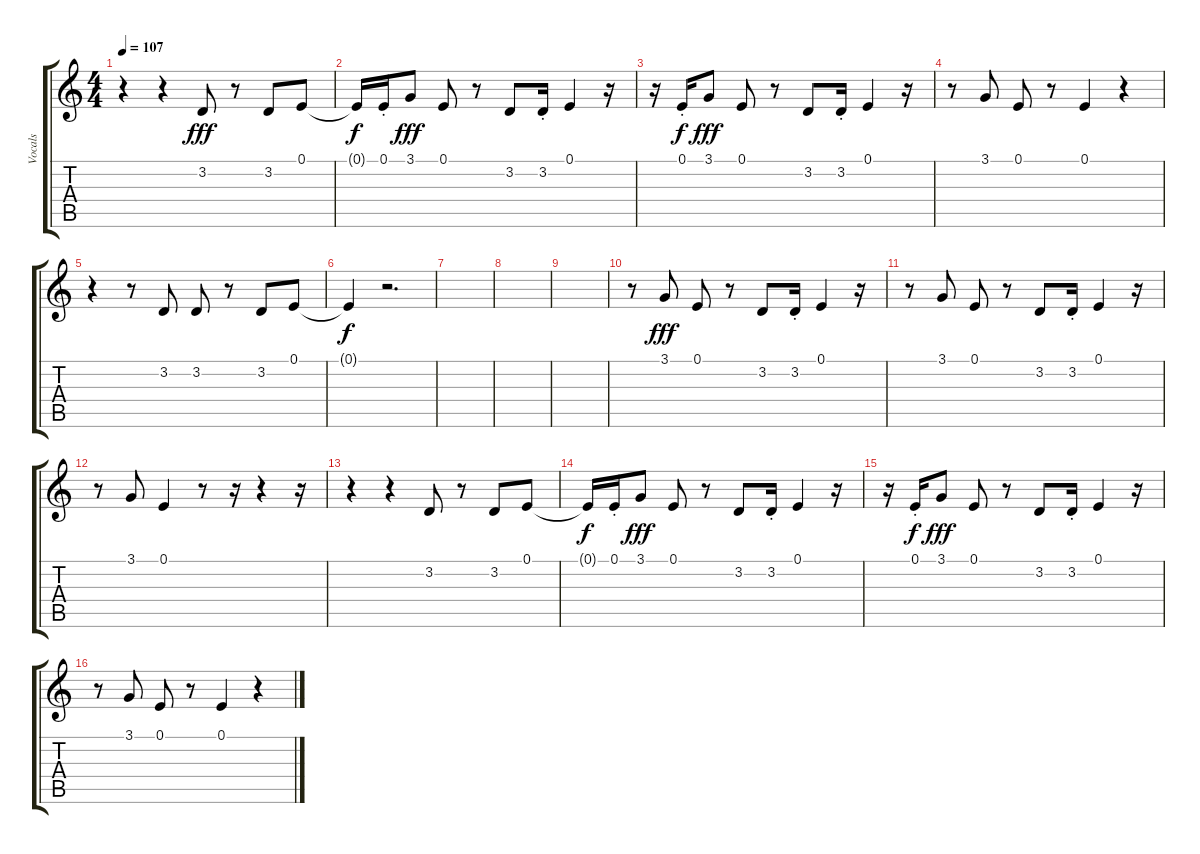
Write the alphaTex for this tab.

\track ("Vocals" "Vocals") {instrument tenorsax}
\staff {score tabs}
\tuning (E4 B3 G3 D3 A2 E2) {hide}
\ts (4 4)
\tempo 107
\clef g2
\ks c
r.4{dy fff} r.4 3.2.8 r.8 3.2.8 0.1.8 |
0.1{t}.16{dy f} 0.1{st}.16 3.1.8{dy fff} 0.1.8 r.8 3.2.8 3.2{st}.16 0.1.4 r.16 |
r.16 0.1{st}.16{dy f} 3.1.8{dy fff} 0.1.8 r.8 3.2.8 3.2{st}.16 0.1.4 r.16 |
r.8 3.1.8 0.1.8 r.8 0.1.4 r.4 |
r.4 r.8 3.2.8 3.2.8 r.8 3.2.8 0.1.8 |
0.1{t}.4{dy f} r.2{d} |
|
|
|
r.8 3.1.8{dy fff} 0.1.8 r.8 3.2.8 3.2{st}.16 0.1.4 r.16 |
r.8 3.1.8 0.1.8 r.8 3.2.8 3.2{st}.16 0.1.4 r.16 |
r.8 3.1.8 0.1.4 r.8 r.16 r.4 r.16 |
r.4 r.4 3.2.8 r.8 3.2.8 0.1.8 |
0.1{t}.16{dy f} 0.1{st}.16 3.1.8{dy fff} 0.1.8 r.8 3.2.8 3.2{st}.16 0.1.4 r.16 |
r.16 0.1{st}.16{dy f} 3.1.8{dy fff} 0.1.8 r.8 3.2.8 3.2{st}.16 0.1.4 r.16 |
r.8 3.1.8 0.1.8 r.8 0.1.4 r.4
